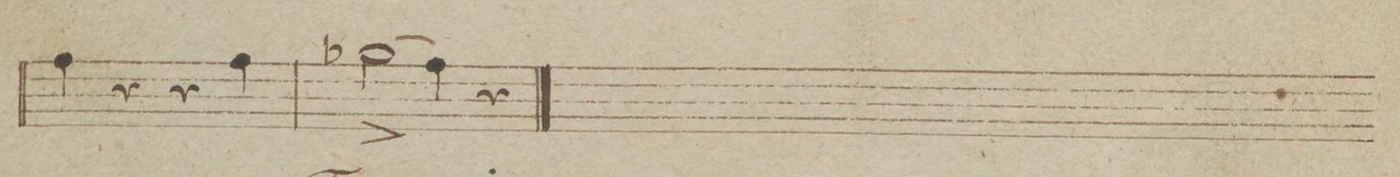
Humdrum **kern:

**kern	**dynam
*I"Oboe Primo.	*
*clefG2	*
*k[b-e-]	*
*met(c)	*
*M4/4	*
4ff\	.
4r	.
4r	.
4ff\	.
=144	=144
(2gg-X^<\	.
4ff\)	.
4r	.
=145||	=145||
*M3/4	*
*k[b-e-]	*
*-	*-
